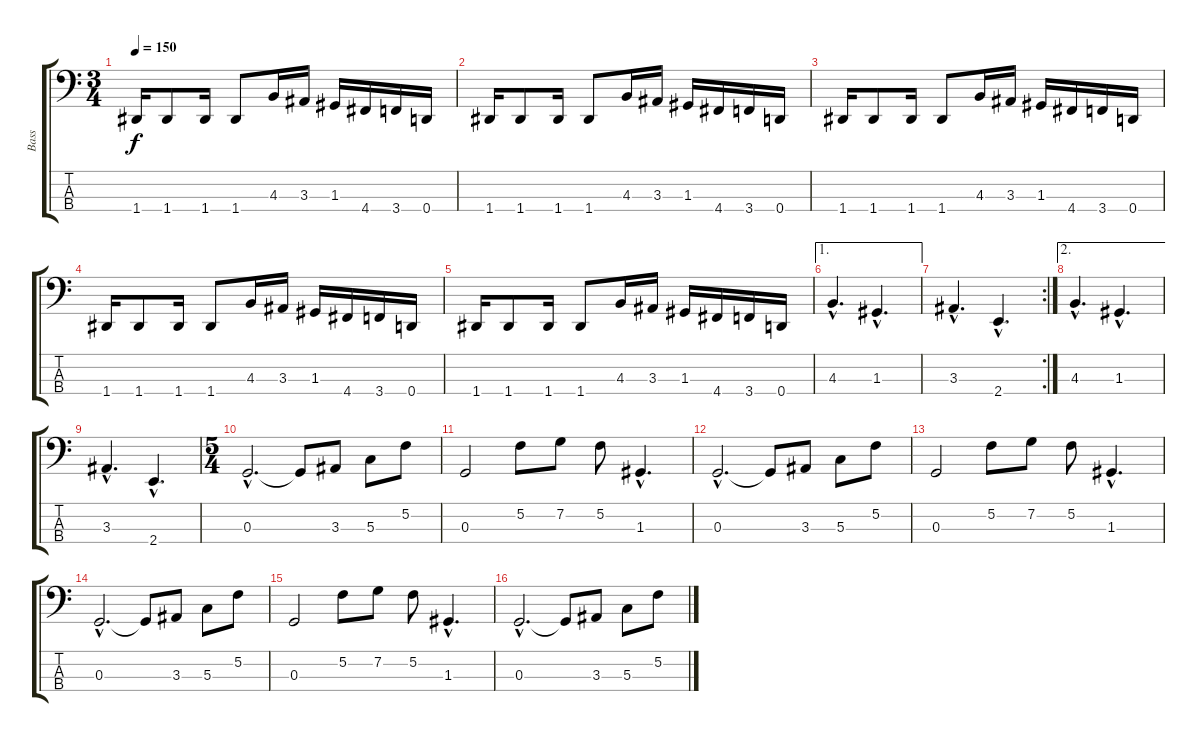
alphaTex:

\track ("Bass" "Bass") {instrument electricbassfinger}
\staff {score tabs}
\tuning (F2 C2 G1 D1) {hide}
\ts (3 4)
\tempo 150
\clef f4
\ks aminor
1.4.16{dy f} 1.4.8 1.4.16 1.4.8 4.3.16 3.3.16 1.3.16 4.4.16 3.4.16 0.4.16 |
1.4.16 1.4.8 1.4.16 1.4.8 4.3.16 3.3.16 1.3.16 4.4.16 3.4.16 0.4.16 |
1.4.16 1.4.8 1.4.16 1.4.8 4.3.16 3.3.16 1.3.16 4.4.16 3.4.16 0.4.16 |
1.4.16 1.4.8 1.4.16 1.4.8 4.3.16 3.3.16 1.3.16 4.4.16 3.4.16 0.4.16 |
1.4.16 1.4.8 1.4.16 1.4.8 4.3.16 3.3.16 1.3.16 4.4.16 3.4.16 0.4.16 |
\ae 1
4.3{hac}.4{d} 1.3{hac}.4{d} |
\rc 2
3.3{hac}.4{d} 2.4{hac}.4{d} |
\ae 2
4.3{hac}.4{d} 1.3{hac}.4{d} |
3.3{hac}.4{d} 2.4{hac}.4{d} |
\ts (5 4)
0.3{hac}.2{d} 0.3{t}.8 3.3.8 5.3.8 5.2.8 |
0.3.2 5.2.8 7.2.8 5.2.8 1.3{hac}.4{d} |
0.3{hac}.2{d} 0.3{t}.8 3.3.8 5.3.8 5.2.8 |
0.3.2 5.2.8 7.2.8 5.2.8 1.3{hac}.4{d} |
0.3{hac}.2{d} 0.3{t}.8 3.3.8 5.3.8 5.2.8 |
0.3.2 5.2.8 7.2.8 5.2.8 1.3{hac}.4{d} |
0.3{hac}.2{d} 0.3{t}.8 3.3.8 5.3.8 5.2.8
